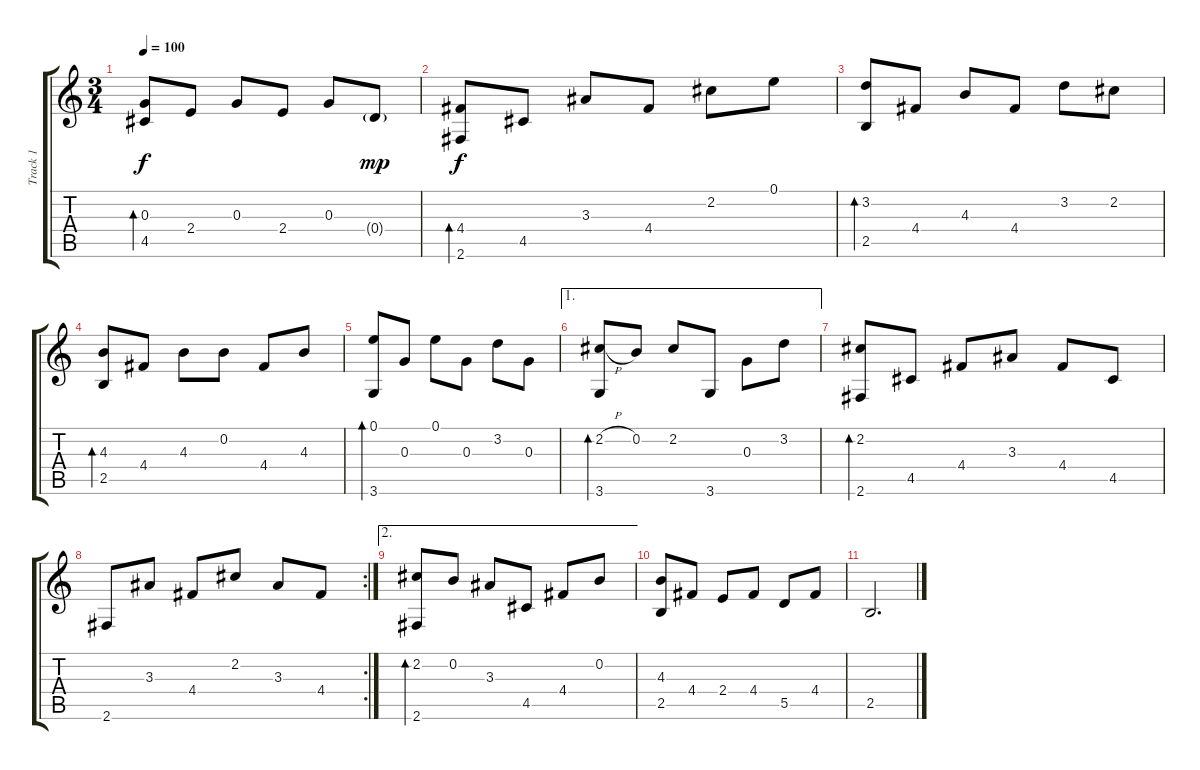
\track ("Track 1" "Track 1") {instrument acousticguitarnylon}
\staff {score tabs}
\tuning (E4 B3 G3 D3 A2 E2) {hide}
\ts (3 4)
\tempo 100
\clef g2
\ks c
(0.3 4.5).8{bd 120 dy f} 2.4.8 0.3.8 2.4.8 0.3.8 0.4{g}.8{dy mp} |
(4.4 2.6).8{bd 120 dy f} 4.5.8 3.3.8 4.4.8 2.2.8 0.1.8 |
(3.2 2.5).8{bd 120} 4.4.8 4.3.8 4.4.8 3.2.8 2.2.8 |
(4.3 2.5).8{bd 120} 4.4.8 4.3.8 0.2.8 4.4.8 4.3.8 |
(0.1 3.6).8{bd 120} 0.3.8 0.1.8 0.3.8 3.2.8 0.3.8 |
\ae 1
(2.2{h} 3.6).8{bd 120} 0.2.8 2.2.8 3.6.8 0.3.8 3.2.8 |
(2.2 2.6).8{bd 120} 4.5.8 4.4.8 3.3.8 4.4.8 4.5.8 |
\rc 2
2.6.8 3.3.8 4.4.8 2.2.8 3.3.8 4.4.8 |
\ae 2
(2.2 2.6).8{bd 240} 0.2.8 3.3.8 4.5.8 4.4.8 0.2.8 |
(4.3 2.5).8 4.4.8 2.4.8 4.4.8 5.5.8 4.4.8 |
2.5.2{d}
